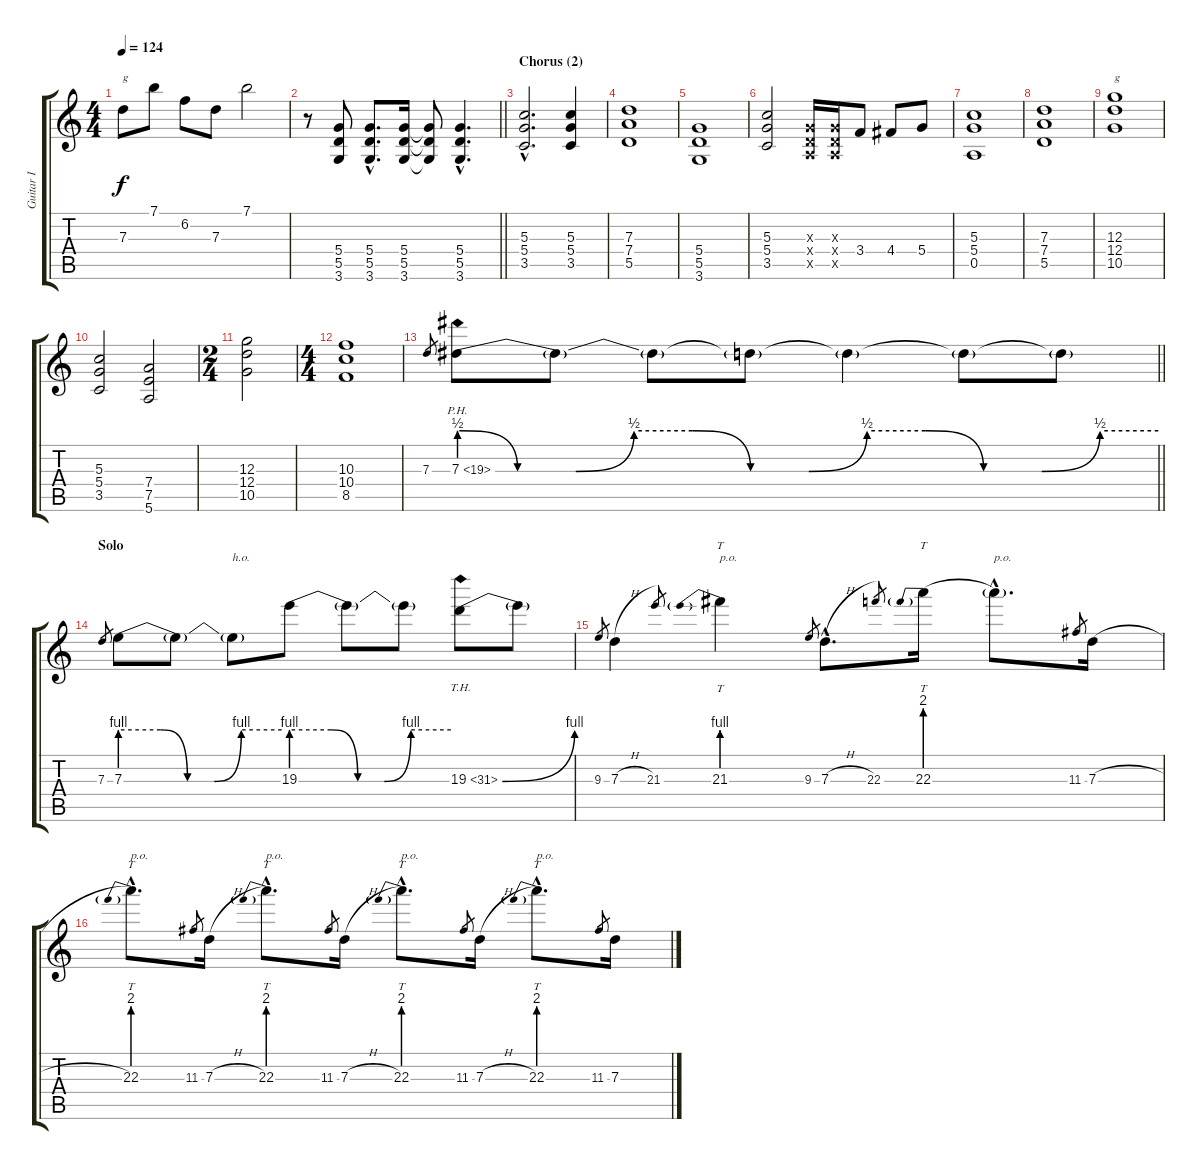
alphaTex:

\track ("Guitar I" "Guitar I") {instrument distortionguitar}
\staff {score tabs}
\tuning (E4 B3 G3 D3 A2 E2) {hide}
\ts (4 4)
\tempo 124
\clef g2
\ks aminor
7.3.8{txt "g" dy f} 7.1.8 6.2.8 7.3.8 7.1.2 |
\barLineRight lightlight
r.8{instrument distortionguitar} (5.4 5.5 3.6).8 (5.4{hac} 5.5{hac} 3.6{hac}).8{d} (5.4 5.5 3.6).16 (5.4{t} 5.5{t} 3.6{t}).8 (5.4{hac} 5.5{hac} 3.6{hac}).4{d} |
\section ("" "Chorus (2)")
(5.3{hac} 5.4{hac} 3.5{hac}).2{d} (5.3 5.4 3.5).4 |
(7.3 7.4 5.5).1 |
(5.4 5.5 3.6).1 |
(5.3 5.4 3.5).2 (0.3{x} 0.4{x} 0.5{x}).16 (0.3{x} 0.4{x} 0.5{x}).16 3.4.8 4.4.8 5.4.8 |
(5.3 5.4 0.5).1 |
(7.3 7.4 5.5).1 |
(12.3 12.4 10.5).1{txt "g"} |
(5.3 5.4 3.5).2 (7.4 7.5 5.6).2 |
\ts (2 4)
(12.3 12.4 10.5).2 |
\ts (4 4)
(10.3 10.4 8.5).1 |
\barLineRight lightlight
7.3.8{gr} 7.3{be (custom 0 2 5 0 10 0 15 2 20 2 25 0 30 0 35 2 40 2 45 0 50 0 55 2 60 2) ph 12}.8{volume 16 balance 8} 7.3{t}.8 7.3{t}.8 7.3{t}.8 7.3{t}.4 7.3{t}.8 7.3{t}.8 |
\section ("" "Solo")
7.3.8{gr} 7.3{be (custom 0 4 15 4 25 0 35 0 45 4 60 4)}.8 7.3{t}.8 7.3{t}.8{txt "h.o."} 19.3{be (custom 0 4 15 4 25 0 35 0 45 4 60 4)}.8 19.3{t}.8 19.3{t}.8 19.3{be (bend 0 0 60 4) th 12}.8 19.3{t}.8 |
9.3.8{gr} 7.3{h}.4 21.3.8{gr} 21.3{be (prebend 0 4 60 4)}.4{tt txt "p.o."} 9.3.8{gr} 7.3{h hac}.8{d} 22.3.8{gr} 22.3{be (prebend 0 8 60 8)}.16{tt} 22.3{hac t}.8{d txt "p.o."} 11.3.8{gr} 7.3{h}.16 |
22.3{be (prebend 0 8 60 8) hac}.8{tt d txt "p.o."} 11.3.8{gr} 7.3{h}.16 22.3{be (prebend 0 8 60 8) hac}.8{tt d txt "p.o."} 11.3.8{gr} 7.3{h}.16 22.3{be (prebend 0 8 60 8) hac}.8{tt d txt "p.o."} 11.3.8{gr} 7.3{h}.16 22.3{be (prebend 0 8 60 8) hac}.8{tt d txt "p.o."} 11.3.8{gr} 7.3{h}.16
